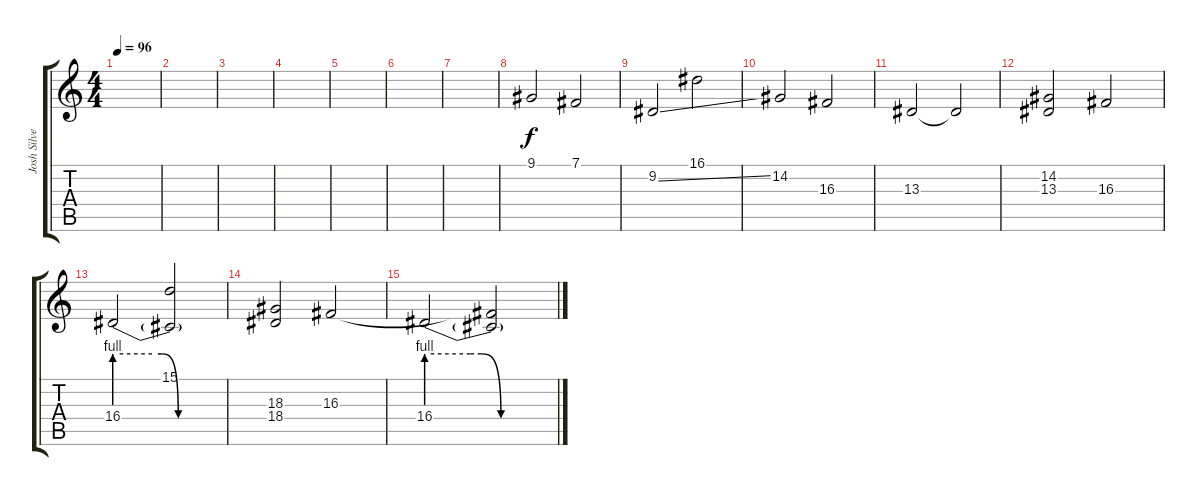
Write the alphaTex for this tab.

\track ("Josh Silver - Keyboard" "Josh Silve") {instrument stringensemble1}
\staff {score tabs}
\tuning (B3 Gb3 D3 A2 E2 B1) {hide}
\ts (4 4)
\tempo 96
\clef g2
\ks c
|
|
|
|
|
|
|
9.1.2{instrument fx8scifi} 7.1.2 |
9.2{ss}.2 16.1.2 |
14.2.2 16.3.2 |
13.3.2 13.3{t}.2 |
(14.2 13.3).2 16.3.2 |
16.4{be (custom 0 4 20 4 25 4 34 0 40 0 60 0)}.2 (15.1 16.4{t}).2 |
(18.3 18.4).2 16.3.2 |
16.4{be (custom 0 4 20 4 25 4 34 0 40 0 60 0)}.2 (16.3{t} 16.4{t}).2
